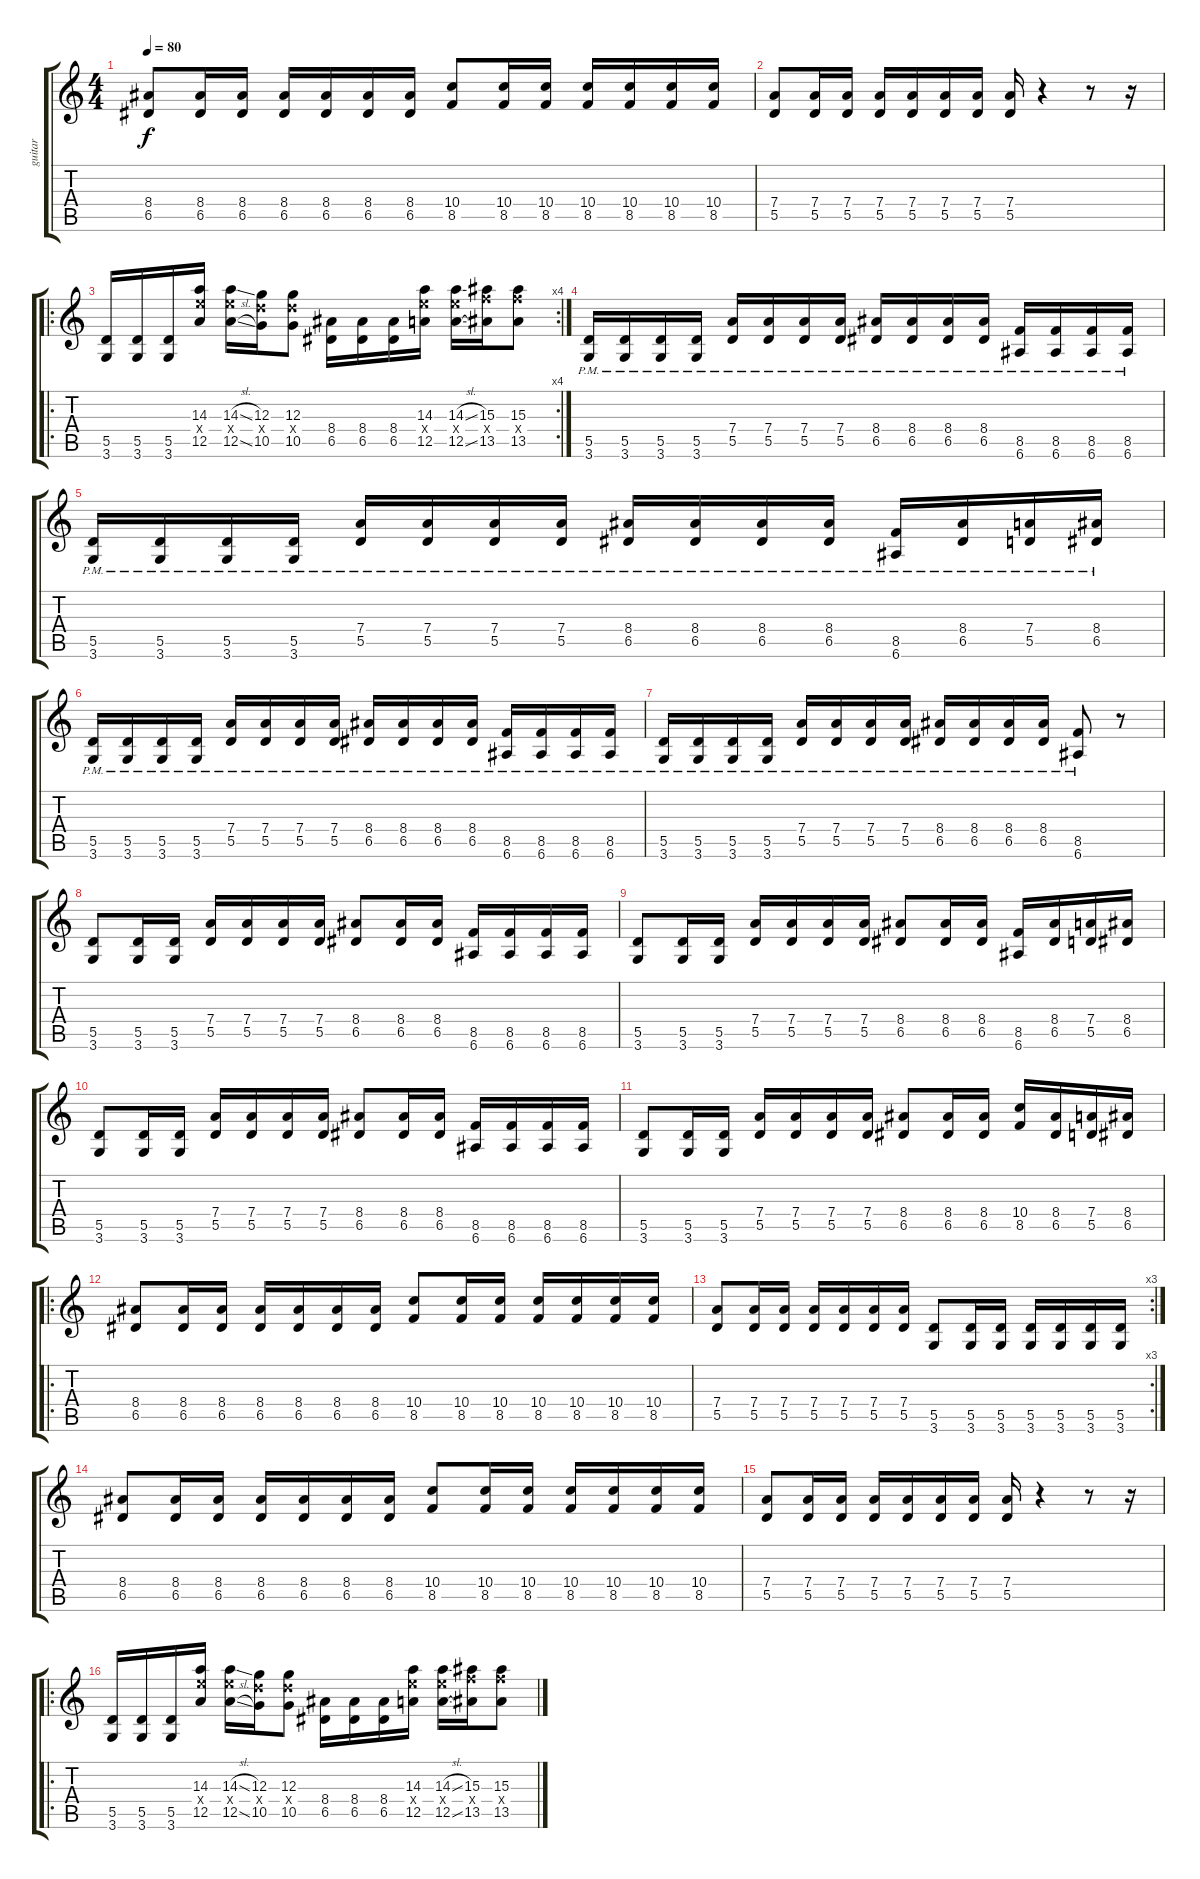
\track ("guitar" "guitar") {instrument overdrivenguitar}
\staff {score tabs}
\tuning (E4 B3 G3 D3 A2 E2) {hide}
\ts (4 4)
\tempo 80
\clef g2
\ks c
(8.4 6.5).8{dy f} (8.4 6.5).16 (8.4 6.5).16 (8.4 6.5).16 (8.4 6.5).16 (8.4 6.5).16 (8.4 6.5).16 (10.4 8.5).8 (10.4 8.5).16 (10.4 8.5).16 (10.4 8.5).16 (10.4 8.5).16 (10.4 8.5).16 (10.4 8.5).16 |
(7.4 5.5).8 (7.4 5.5).16 (7.4 5.5).16 (7.4 5.5).16 (7.4 5.5).16 (7.4 5.5).16 (7.4 5.5).16 (7.4 5.5).16 r.4 r.8 r.16 |
\ro
\rc 4
(5.5 3.6).16 (5.5 3.6).16 (5.5 3.6).16 (14.3 14.4{x} 12.5).16 (14.3{sl} 14.4{x} 12.5{sl}).16 (12.3 12.4{x} 10.5).16 (12.3 12.4{x} 10.5).8 (8.4 6.5).16 (8.4 6.5).16 (8.4 6.5).16 (14.3 14.4{x} 12.5).16 (14.3{sl} 14.4{x} 12.5{sl}).16 (15.3 15.4{x} 13.5).16 (15.3 15.4{x} 13.5).8 |
(5.5{pm} 3.6{pm}).16 (5.5{pm} 3.6{pm}).16 (5.5{pm} 3.6{pm}).16 (5.5{pm} 3.6{pm}).16 (7.4{pm} 5.5{pm}).16 (7.4{pm} 5.5{pm}).16 (7.4{pm} 5.5{pm}).16 (7.4{pm} 5.5{pm}).16 (8.4{pm} 6.5{pm}).16 (8.4{pm} 6.5{pm}).16 (8.4{pm} 6.5{pm}).16 (8.4{pm} 6.5{pm}).16 (8.5{pm} 6.6{pm}).16 (8.5{pm} 6.6{pm}).16 (8.5{pm} 6.6{pm}).16 (8.5{pm} 6.6{pm}).16 |
(5.5{pm} 3.6{pm}).16 (5.5{pm} 3.6{pm}).16 (5.5{pm} 3.6{pm}).16 (5.5{pm} 3.6{pm}).16 (7.4{pm} 5.5{pm}).16 (7.4{pm} 5.5{pm}).16 (7.4{pm} 5.5{pm}).16 (7.4{pm} 5.5{pm}).16 (8.4{pm} 6.5{pm}).16 (8.4{pm} 6.5{pm}).16 (8.4{pm} 6.5{pm}).16 (8.4{pm} 6.5{pm}).16 (8.5{pm} 6.6{pm}).16 (8.4{pm} 6.5{pm}).16 (7.4{pm} 5.5{pm}).16 (8.4{pm} 6.5{pm}).16 |
(5.5{pm} 3.6{pm}).16 (5.5{pm} 3.6{pm}).16 (5.5{pm} 3.6{pm}).16 (5.5{pm} 3.6{pm}).16 (7.4{pm} 5.5{pm}).16 (7.4{pm} 5.5{pm}).16 (7.4{pm} 5.5{pm}).16 (7.4{pm} 5.5{pm}).16 (8.4{pm} 6.5{pm}).16 (8.4{pm} 6.5{pm}).16 (8.4{pm} 6.5{pm}).16 (8.4{pm} 6.5{pm}).16 (8.5{pm} 6.6{pm}).16 (8.5{pm} 6.6{pm}).16 (8.5{pm} 6.6{pm}).16 (8.5{pm} 6.6{pm}).16 |
(5.5{pm} 3.6{pm}).16 (5.5{pm} 3.6{pm}).16 (5.5{pm} 3.6{pm}).16 (5.5{pm} 3.6{pm}).16 (7.4{pm} 5.5{pm}).16 (7.4{pm} 5.5{pm}).16 (7.4{pm} 5.5{pm}).16 (7.4{pm} 5.5{pm}).16 (8.4{pm} 6.5{pm}).16 (8.4{pm} 6.5{pm}).16 (8.4{pm} 6.5{pm}).16 (8.4{pm} 6.5{pm}).16 (8.5{pm} 6.6{pm}).8 r.8 |
(5.5 3.6).8 (5.5 3.6).16 (5.5 3.6).16 (7.4 5.5).16 (7.4 5.5).16 (7.4 5.5).16 (7.4 5.5).16 (8.4 6.5).8 (8.4 6.5).16 (8.4 6.5).16 (8.5 6.6).16 (8.5 6.6).16 (8.5 6.6).16 (8.5 6.6).16 |
(5.5 3.6).8 (5.5 3.6).16 (5.5 3.6).16 (7.4 5.5).16 (7.4 5.5).16 (7.4 5.5).16 (7.4 5.5).16 (8.4 6.5).8 (8.4 6.5).16 (8.4 6.5).16 (8.5 6.6).16 (8.4 6.5).16 (7.4 5.5).16 (8.4 6.5).16 |
(5.5 3.6).8 (5.5 3.6).16 (5.5 3.6).16 (7.4 5.5).16 (7.4 5.5).16 (7.4 5.5).16 (7.4 5.5).16 (8.4 6.5).8 (8.4 6.5).16 (8.4 6.5).16 (8.5 6.6).16 (8.5 6.6).16 (8.5 6.6).16 (8.5 6.6).16 |
(5.5 3.6).8 (5.5 3.6).16 (5.5 3.6).16 (7.4 5.5).16 (7.4 5.5).16 (7.4 5.5).16 (7.4 5.5).16 (8.4 6.5).8 (8.4 6.5).16 (8.4 6.5).16 (10.4 8.5).16 (8.4 6.5).16 (7.4 5.5).16 (8.4 6.5).16 |
\ro
(8.4 6.5).8 (8.4 6.5).16 (8.4 6.5).16 (8.4 6.5).16 (8.4 6.5).16 (8.4 6.5).16 (8.4 6.5).16 (10.4 8.5).8 (10.4 8.5).16 (10.4 8.5).16 (10.4 8.5).16 (10.4 8.5).16 (10.4 8.5).16 (10.4 8.5).16 |
\rc 3
(7.4 5.5).8 (7.4 5.5).16 (7.4 5.5).16 (7.4 5.5).16 (7.4 5.5).16 (7.4 5.5).16 (7.4 5.5).16 (5.5 3.6).8 (5.5 3.6).16 (5.5 3.6).16 (5.5 3.6).16 (5.5 3.6).16 (5.5 3.6).16 (5.5 3.6).16 |
(8.4 6.5).8 (8.4 6.5).16 (8.4 6.5).16 (8.4 6.5).16 (8.4 6.5).16 (8.4 6.5).16 (8.4 6.5).16 (10.4 8.5).8 (10.4 8.5).16 (10.4 8.5).16 (10.4 8.5).16 (10.4 8.5).16 (10.4 8.5).16 (10.4 8.5).16 |
(7.4 5.5).8 (7.4 5.5).16 (7.4 5.5).16 (7.4 5.5).16 (7.4 5.5).16 (7.4 5.5).16 (7.4 5.5).16 (7.4 5.5).16 r.4 r.8 r.16 |
\ro
(5.5 3.6).16 (5.5 3.6).16 (5.5 3.6).16 (14.3 14.4{x} 12.5).16 (14.3{sl} 14.4{x} 12.5{sl}).16 (12.3 12.4{x} 10.5).16 (12.3 12.4{x} 10.5).8 (8.4 6.5).16 (8.4 6.5).16 (8.4 6.5).16 (14.3 14.4{x} 12.5).16 (14.3{sl} 14.4{x} 12.5{sl}).16 (15.3 15.4{x} 13.5).16 (15.3 15.4{x} 13.5).8
